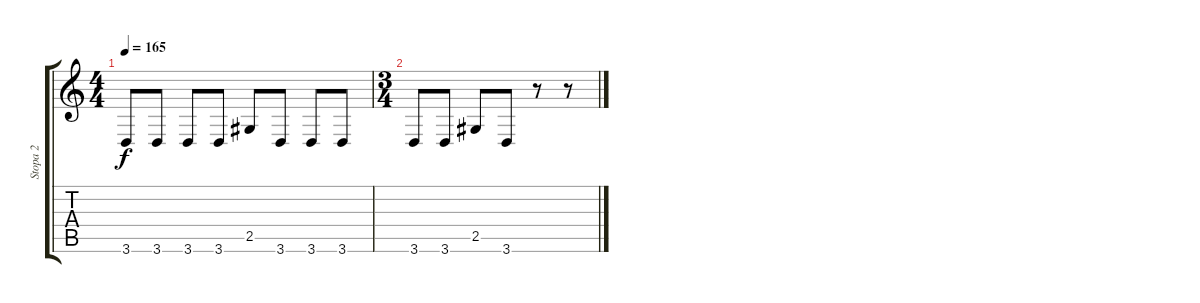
\track ("Stopa 2" "Stopa 2") {instrument slapbass1}
\staff {score tabs}
\tuning (Db4 Ab3 E3 B2 Gb2 B1) {hide}
\ts (4 4)
\tempo 165
\clef g2
\ks c
3.6.8{dy f} 3.6.8 3.6.8 3.6.8 2.5.8 3.6.8 3.6.8 3.6.8 |
\ts (3 4)
3.6.8 3.6.8 2.5.8 3.6.8 r.8 r.8
